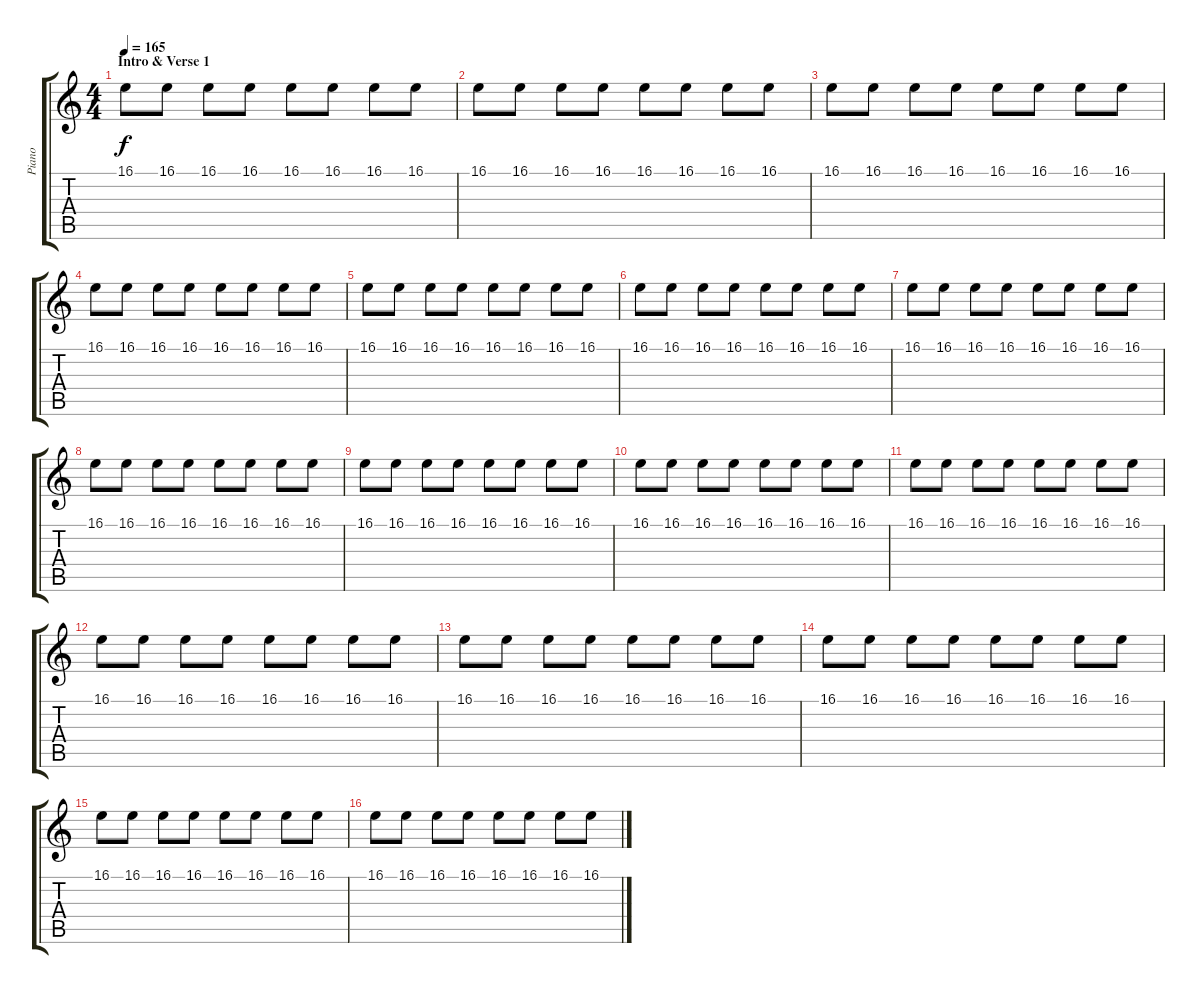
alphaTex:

\track ("Piano" "Piano") {instrument brightacousticpiano}
\staff {score tabs}
\tuning (C4 G3 Eb3 Bb2 F2 C2) {hide}
\ts (4 4)
\section ("" "Intro & Verse 1")
\tempo 165
\clef g2
\ks c
16.1.8{dy f instrument brightacousticpiano} 16.1.8 16.1.8 16.1.8 16.1.8 16.1.8 16.1.8 16.1.8 |
16.1.8 16.1.8 16.1.8 16.1.8 16.1.8 16.1.8 16.1.8 16.1.8 |
16.1.8 16.1.8 16.1.8 16.1.8 16.1.8 16.1.8 16.1.8 16.1.8 |
16.1.8 16.1.8 16.1.8 16.1.8 16.1.8 16.1.8 16.1.8 16.1.8 |
16.1.8 16.1.8 16.1.8 16.1.8 16.1.8 16.1.8 16.1.8 16.1.8 |
16.1.8 16.1.8 16.1.8 16.1.8 16.1.8 16.1.8 16.1.8 16.1.8 |
16.1.8 16.1.8 16.1.8 16.1.8 16.1.8 16.1.8 16.1.8 16.1.8 |
16.1.8 16.1.8 16.1.8 16.1.8 16.1.8 16.1.8 16.1.8 16.1.8 |
16.1.8 16.1.8 16.1.8 16.1.8 16.1.8 16.1.8 16.1.8 16.1.8 |
16.1.8 16.1.8 16.1.8 16.1.8 16.1.8 16.1.8 16.1.8 16.1.8 |
16.1.8 16.1.8 16.1.8 16.1.8 16.1.8 16.1.8 16.1.8 16.1.8 |
16.1.8 16.1.8 16.1.8 16.1.8 16.1.8 16.1.8 16.1.8 16.1.8 |
16.1.8 16.1.8 16.1.8 16.1.8 16.1.8 16.1.8 16.1.8 16.1.8 |
16.1.8 16.1.8 16.1.8 16.1.8 16.1.8 16.1.8 16.1.8 16.1.8 |
16.1.8 16.1.8 16.1.8 16.1.8 16.1.8 16.1.8 16.1.8 16.1.8 |
16.1.8 16.1.8 16.1.8 16.1.8 16.1.8 16.1.8 16.1.8 16.1.8
